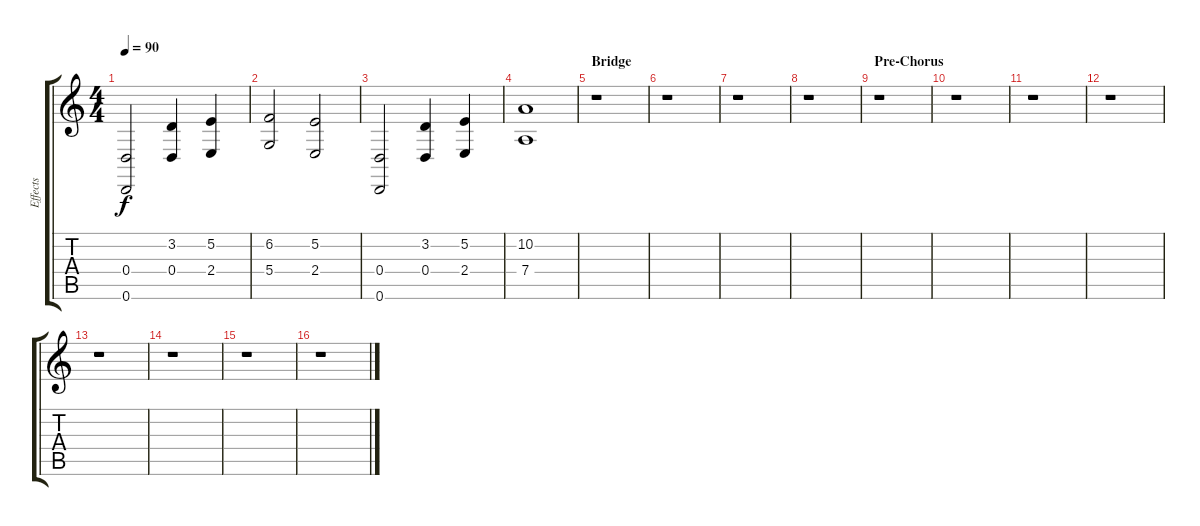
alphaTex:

\track ("Effects" "Effects") {instrument stringensemble2}
\staff {score tabs}
\tuning (E4 B3 G3 D3 A2 D2) {hide}
\ts (4 4)
\tempo 90
\clef g2
\ks c
(0.4 0.6).2{dy f} (3.2 0.4).4 (5.2 2.4).4 |
(6.2 5.4).2 (5.2 2.4).2 |
(0.4 0.6).2 (3.2 0.4).4 (5.2 2.4).4 |
(10.2 7.4).1 |
\section ("" "Bridge")
r.1 |
r.1 |
r.1 |
r.1 |
\section ("" "Pre-Chorus")
r.1 |
r.1 |
r.1 |
r.1 |
r.1 |
r.1 |
r.1 |
r.1
